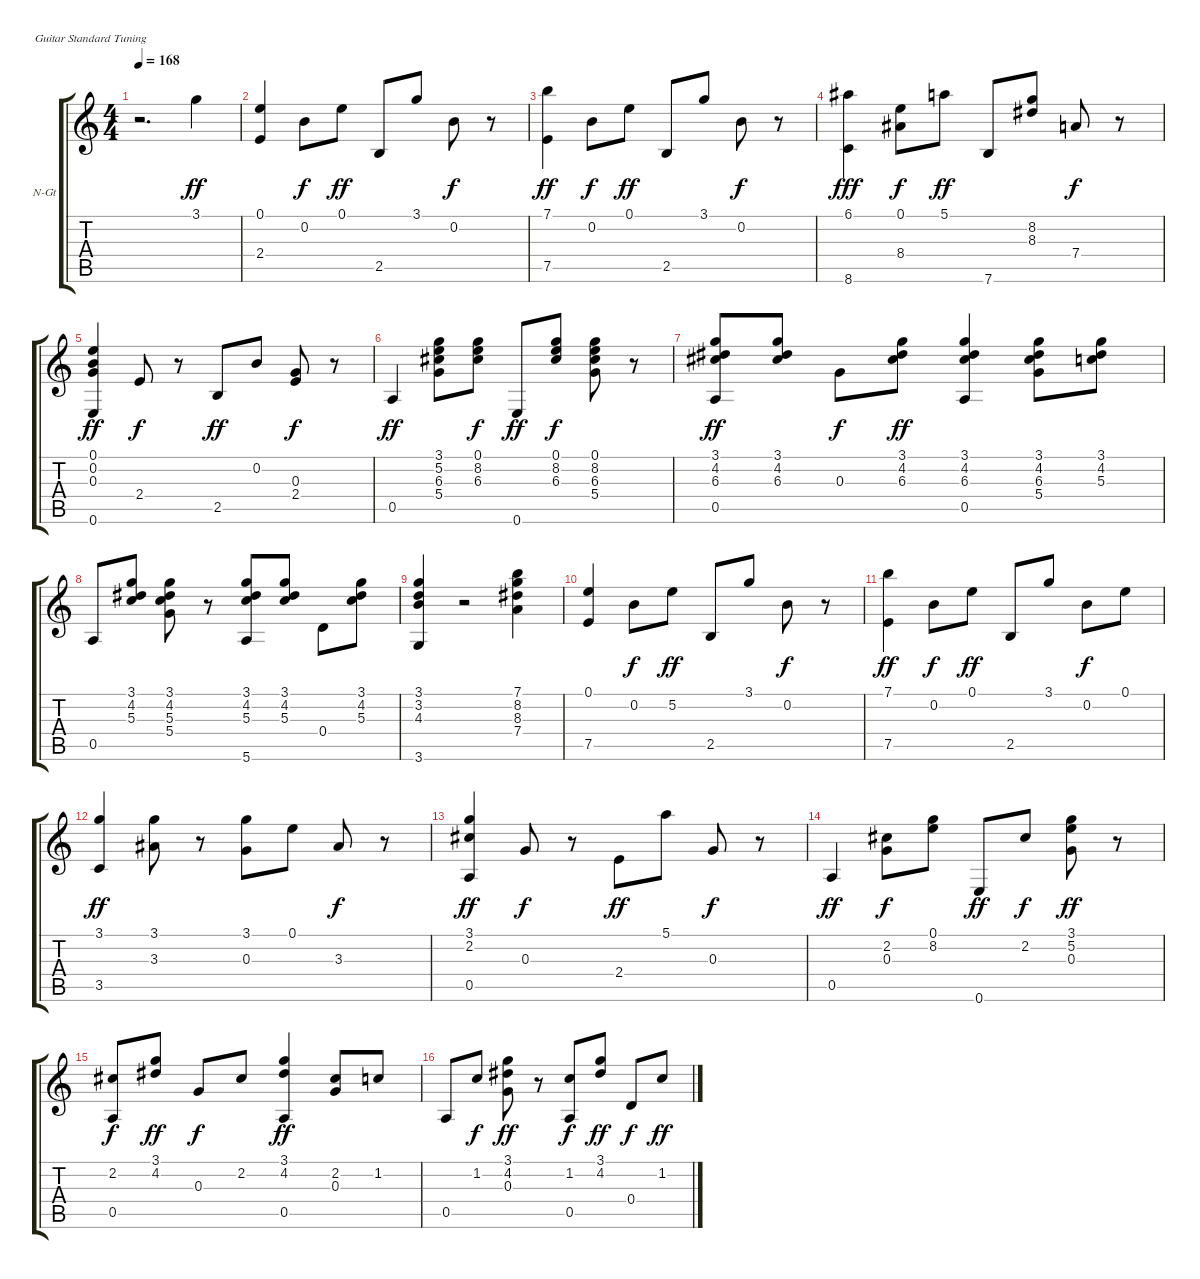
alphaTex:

\bracketExtendMode groupsimilarinstruments
\firstSystemTrackNameOrientation horizontal
\otherSystemsTrackNameOrientation horizontal
\track ("dr" "N-Gt") {instrument acousticguitarnylon}
\staff {score tabs}
\tuning (E4 B3 G3 D3 A2 E2)
\ts (4 4)
\tempo 168
\clef g2
\ks c
r.2{d dy ff instrument acousticguitarnylon} 3.1.4 |
(0.1 2.4).4 0.2.8{dy f} 0.1.8{dy ff} 2.5.8 3.1.8 0.2.8{dy f} r.8 |
(7.1 7.5).4{dy ff} 0.2.8{dy f} 0.1.8{dy ff} 2.5.8 3.1.8 0.2.8{dy f} r.8 |
(6.1 8.6).4{dy fff} (0.1 8.4).8{dy f} 5.1.8{dy ff} 7.6.8 (8.2 8.3).8 7.4.8{dy f} r.8 |
(0.1 0.2 0.3 0.6).4{dy ff} 2.4.8{dy f} r.8 2.5.8{dy ff} 0.2.8 (0.3 2.4).8{dy f} r.8 |
0.5.4{dy ff} (3.1 5.2 6.3 5.4).8 (0.1 8.2 6.3).8{dy f} 0.6.8{dy ff} (0.1 8.2 6.3).8{dy f} (0.1 8.2 6.3 5.4).8 r.8 |
(3.1 4.2 6.3 0.5).8{dy ff} (3.1 4.2 6.3).8 0.3.8{dy f} (3.1 4.2 6.3).8{dy ff} (3.1 4.2 6.3 0.5).4 (3.1 4.2 6.3 5.4).8 (3.1 4.2 5.3).8 |
0.5.8 (3.1 4.2 5.3).8 (3.1 4.2 5.3 5.4).8 r.8 (3.1 4.2 5.3 5.6).8 (3.1 4.2 5.3).8 0.4.8 (3.1 4.2 5.3).8 |
(3.1 3.2 4.3 3.6).4 r.2 (7.1 8.2 8.3 7.4).4 |
(0.1 7.5).4 0.2.8{dy f} 5.2.8{dy ff} 2.5.8 3.1.8 0.2.8{dy f} r.8 |
(7.1 7.5).4{dy ff} 0.2.8{dy f} 0.1.8{dy ff} 2.5.8 3.1.8 0.2.8{dy f} 0.1.8 |
(3.1 3.5).4{dy ff} (3.1 3.3).8 r.8 (3.1 0.3).8 0.1.8 3.3.8{dy f} r.8 |
(3.1 2.2 0.5).4{dy ff} 0.3.8{dy f} r.8 2.4.8{dy ff} 5.1.8 0.3.8{dy f} r.8 |
0.5.4{dy ff} (2.2 0.3).8{dy f} (0.1 8.2).8 0.6.8{dy ff} 2.2.8{dy f} (3.1 5.2 0.3).8{dy ff} r.8 |
(2.2 0.5).8{dy f} (3.1 4.2).8{dy ff} 0.3.8{dy f} 2.2.8 (3.1 4.2 0.5).4{dy ff} (2.2 0.3).8 1.2.8 |
0.5.8 1.2.8{dy f} (3.1 4.2 0.3).8{dy ff} r.8 (1.2 0.5).8{dy f} (3.1 4.2).8{dy ff} 0.4.8{dy f} 1.2.8{dy ff}
